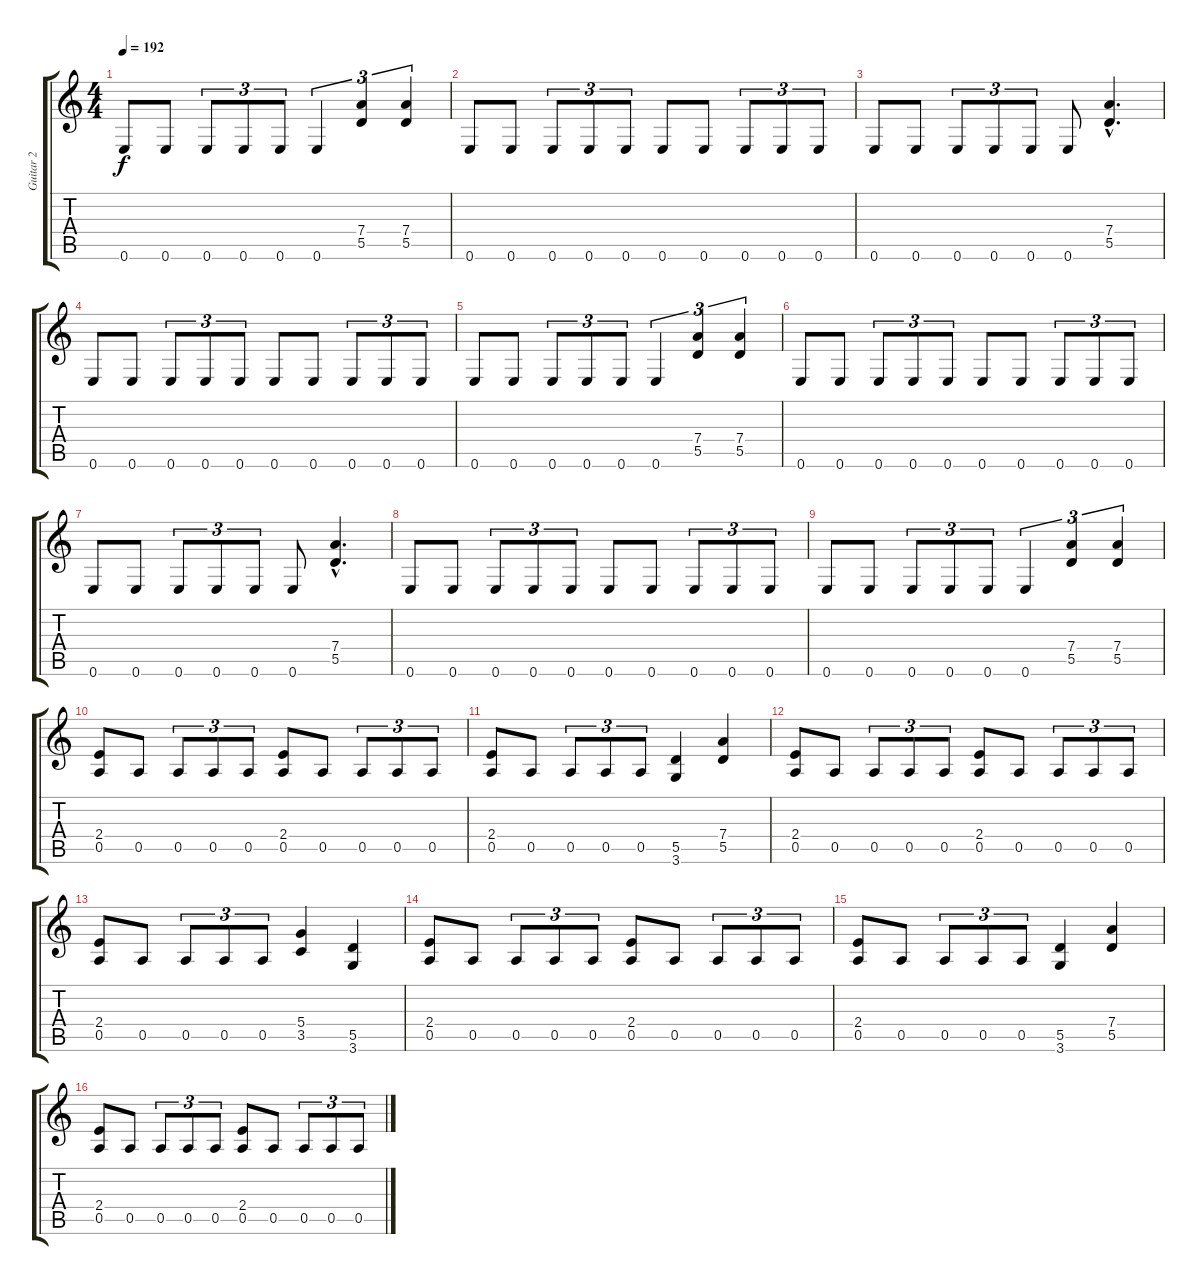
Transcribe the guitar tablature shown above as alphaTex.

\track ("Guitar 2" "Guitar 2") {instrument overdrivenguitar}
\staff {score tabs}
\tuning (E4 B3 G3 D3 A2 E2) {hide}
\ts (4 4)
\tempo 192
\clef g2
\ks c
0.6.8{dy f} 0.6.8 0.6.8{tu (3 2)} 0.6.8{tu (3 2)} 0.6.8{tu (3 2)} 0.6.4{tu (3 2)} (7.4 5.5).4{tu (3 2)} (7.4 5.5).4{tu (3 2)} |
0.6.8 0.6.8 0.6.8{tu (3 2)} 0.6.8{tu (3 2)} 0.6.8{tu (3 2)} 0.6.8 0.6.8 0.6.8{tu (3 2)} 0.6.8{tu (3 2)} 0.6.8{tu (3 2)} |
0.6.8 0.6.8 0.6.8{tu (3 2)} 0.6.8{tu (3 2)} 0.6.8{tu (3 2)} 0.6.8 (7.4{hac} 5.5{hac}).4{d} |
0.6.8 0.6.8 0.6.8{tu (3 2)} 0.6.8{tu (3 2)} 0.6.8{tu (3 2)} 0.6.8 0.6.8 0.6.8{tu (3 2)} 0.6.8{tu (3 2)} 0.6.8{tu (3 2)} |
0.6.8 0.6.8 0.6.8{tu (3 2)} 0.6.8{tu (3 2)} 0.6.8{tu (3 2)} 0.6.4{tu (3 2)} (7.4 5.5).4{tu (3 2)} (7.4 5.5).4{tu (3 2)} |
0.6.8 0.6.8 0.6.8{tu (3 2)} 0.6.8{tu (3 2)} 0.6.8{tu (3 2)} 0.6.8 0.6.8 0.6.8{tu (3 2)} 0.6.8{tu (3 2)} 0.6.8{tu (3 2)} |
0.6.8 0.6.8 0.6.8{tu (3 2)} 0.6.8{tu (3 2)} 0.6.8{tu (3 2)} 0.6.8 (7.4{hac} 5.5{hac}).4{d} |
0.6.8 0.6.8 0.6.8{tu (3 2)} 0.6.8{tu (3 2)} 0.6.8{tu (3 2)} 0.6.8 0.6.8 0.6.8{tu (3 2)} 0.6.8{tu (3 2)} 0.6.8{tu (3 2)} |
0.6.8 0.6.8 0.6.8{tu (3 2)} 0.6.8{tu (3 2)} 0.6.8{tu (3 2)} 0.6.4{tu (3 2)} (7.4 5.5).4{tu (3 2)} (7.4 5.5).4{tu (3 2)} |
(2.4 0.5).8 0.5.8 0.5.8{tu (3 2)} 0.5.8{tu (3 2)} 0.5.8{tu (3 2)} (2.4 0.5).8 0.5.8 0.5.8{tu (3 2)} 0.5.8{tu (3 2)} 0.5.8{tu (3 2)} |
(2.4 0.5).8 0.5.8 0.5.8{tu (3 2)} 0.5.8{tu (3 2)} 0.5.8{tu (3 2)} (5.5 3.6).4 (7.4 5.5).4 |
(2.4 0.5).8 0.5.8 0.5.8{tu (3 2)} 0.5.8{tu (3 2)} 0.5.8{tu (3 2)} (2.4 0.5).8 0.5.8 0.5.8{tu (3 2)} 0.5.8{tu (3 2)} 0.5.8{tu (3 2)} |
(2.4 0.5).8 0.5.8 0.5.8{tu (3 2)} 0.5.8{tu (3 2)} 0.5.8{tu (3 2)} (5.4 3.5).4 (5.5 3.6).4 |
(2.4 0.5).8 0.5.8 0.5.8{tu (3 2)} 0.5.8{tu (3 2)} 0.5.8{tu (3 2)} (2.4 0.5).8 0.5.8 0.5.8{tu (3 2)} 0.5.8{tu (3 2)} 0.5.8{tu (3 2)} |
(2.4 0.5).8 0.5.8 0.5.8{tu (3 2)} 0.5.8{tu (3 2)} 0.5.8{tu (3 2)} (5.5 3.6).4 (7.4 5.5).4 |
(2.4 0.5).8 0.5.8 0.5.8{tu (3 2)} 0.5.8{tu (3 2)} 0.5.8{tu (3 2)} (2.4 0.5).8 0.5.8 0.5.8{tu (3 2)} 0.5.8{tu (3 2)} 0.5.8{tu (3 2)}
